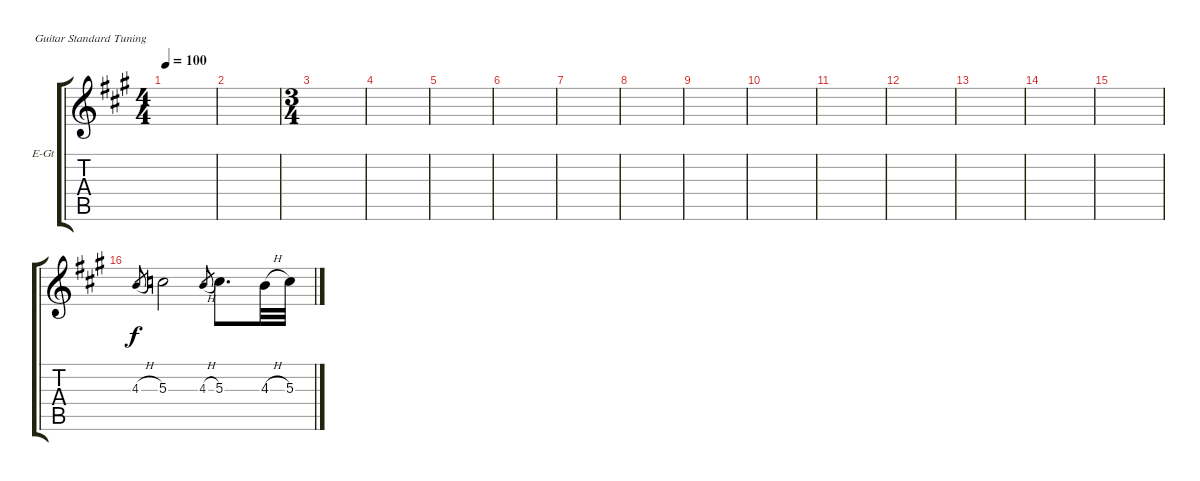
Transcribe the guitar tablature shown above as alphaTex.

\bracketExtendMode groupsimilarinstruments
\firstSystemTrackNameOrientation horizontal
\otherSystemsTrackNameOrientation horizontal
\track ("5 Guitar" "E-Gt") {instrument distortionguitar}
\staff {score tabs}
\tuning (E4 B3 G3 D3 A2 E2)
\ts (4 4)
\tempo 100
\clef g2
\scale
1.07062
\ks a
|
\scale
0.929382 |
\ts (3 4)
\scale
1.10088 |
\scale
0.899117 |
\scale
1.07062 |
\scale
0.929382 |
\scale
1.07062 |
\scale
0.929382 |
\scale
1.07062 |
\scale
0.929382 |
\scale
1.07062 |
\scale
0.929382 |
\scale
1.07062 |
\scale
0.929382 |
\scale
1.07062 |
\scale
0.929382 4.3{h}.8{gr} 5.3.2 4.3{h}.8{gr} 5.3.8{d} 4.3{h}.32 5.3{h}.32
